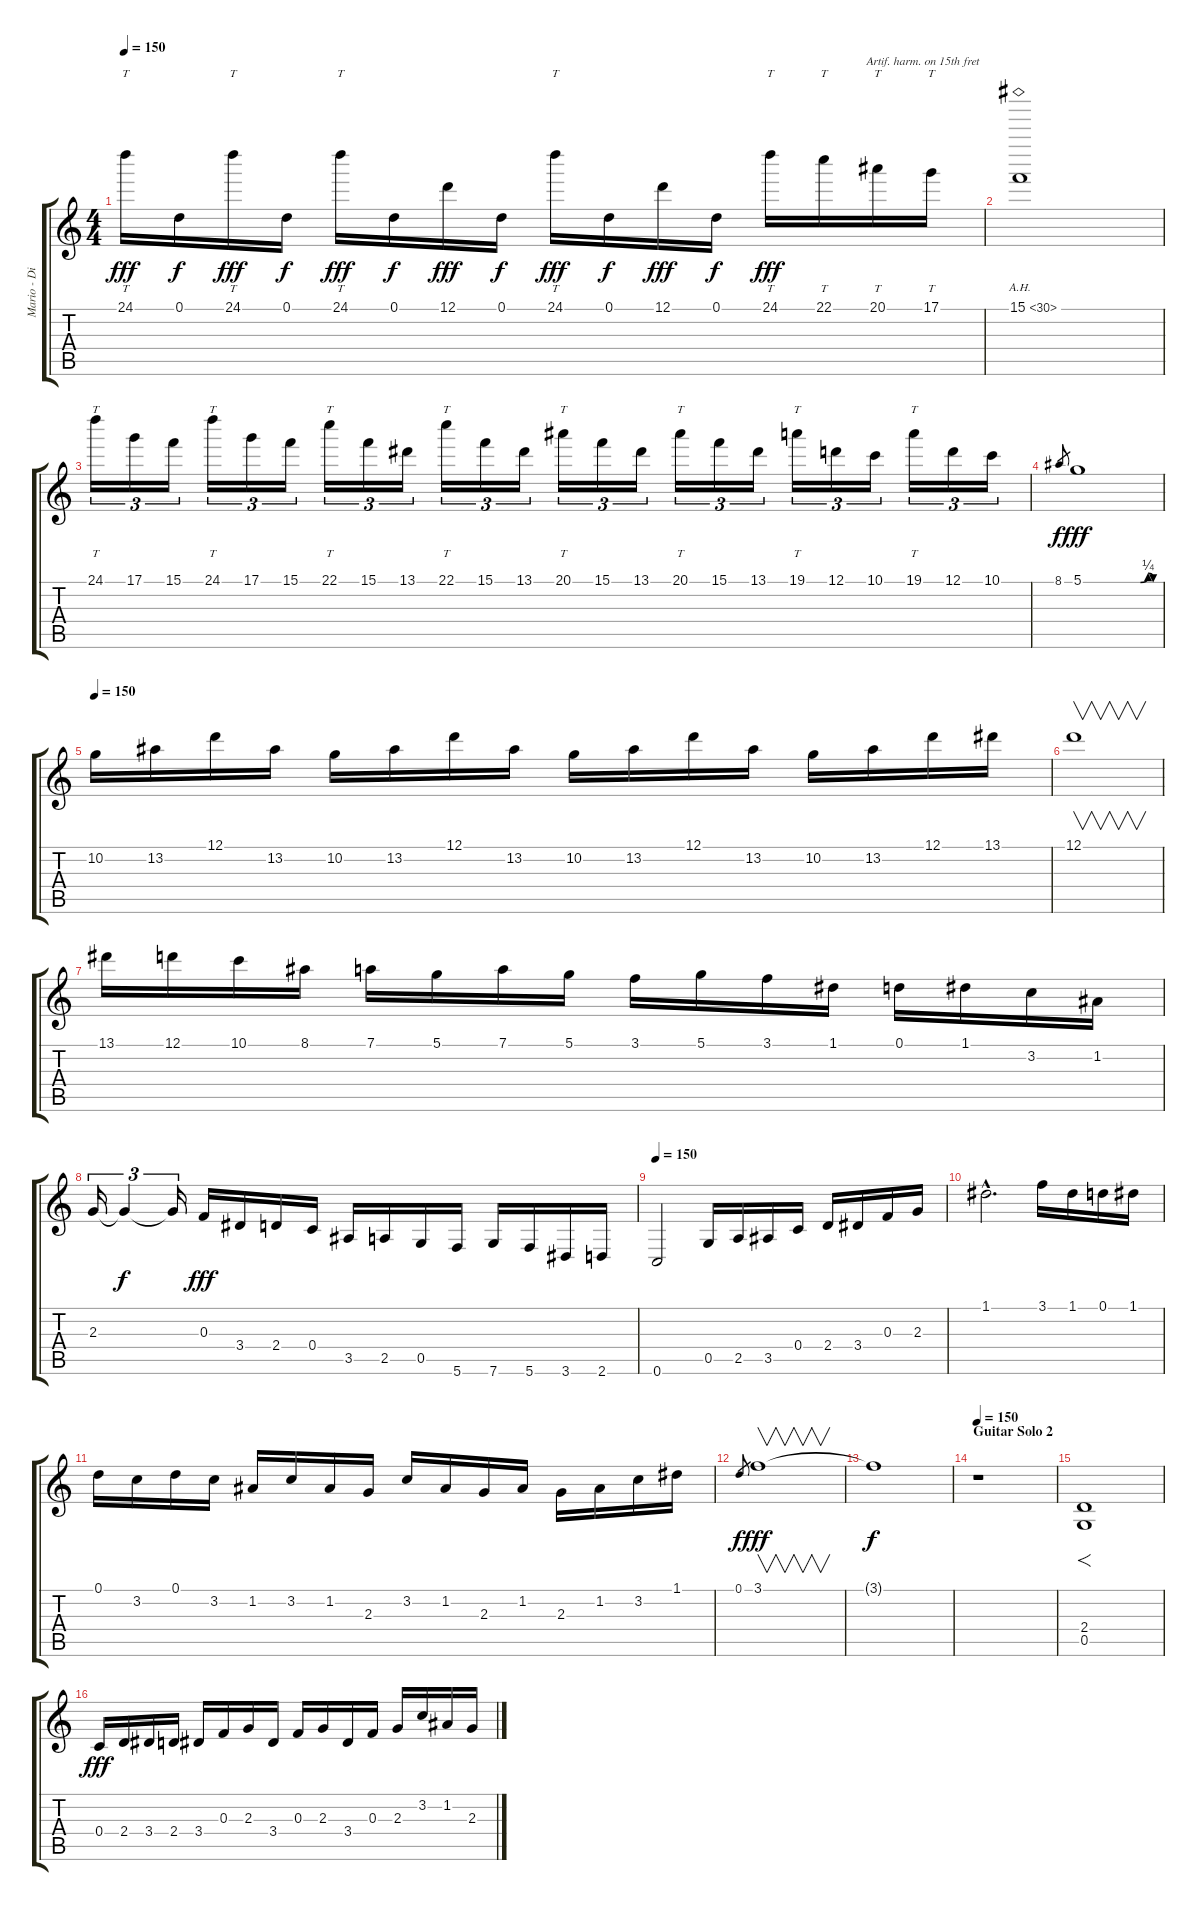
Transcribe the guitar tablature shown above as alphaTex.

\track ("Mario - Dist" "Mario - Di") {instrument distortionguitar}
\staff {score tabs}
\tuning (D4 A3 F3 C3 G2 C2) {hide}
\ts (4 4)
\tempo 150
\clef g2
\ks c
24.1.16{tt dy fff} 0.1.16{dy f} 24.1.16{tt dy fff} 0.1.16{dy f} 24.1.16{tt dy fff} 0.1.16{dy f} 12.1.16{dy fff} 0.1.16{dy f} 24.1.16{tt dy fff} 0.1.16{dy f} 12.1.16{dy fff} 0.1.16{dy f} 24.1.16{tt dy fff} 22.1.16{tt txt "              Artif. harm. on 15th fret"} 20.1.16{tt} 17.1.16{tt} |
15.1{ah 15}.1 |
24.1.16{tt tu (3 2) balance 0} 17.1.16{tu (3 2)} 15.1.16{tu (3 2)} 24.1.16{tt tu (3 2)} 17.1.16{tu (3 2)} 15.1.16{tu (3 2)} 22.1.16{tt tu (3 2) balance 16} 15.1.16{tu (3 2)} 13.1.16{tu (3 2)} 22.1.16{tt tu (3 2)} 15.1.16{tu (3 2)} 13.1.16{tu (3 2)} 20.1.16{tt tu (3 2) balance 0} 15.1.16{tu (3 2)} 13.1.16{tu (3 2)} 20.1.16{tt tu (3 2)} 15.1.16{tu (3 2)} 13.1.16{tu (3 2)} 19.1.16{tt tu (3 2) balance 16} 12.1.16{tu (3 2)} 10.1.16{tu (3 2)} 19.1.16{tt tu (3 2)} 12.1.16{tu (3 2)} 10.1.16{tu (3 2)} |
8.1.8{gr dy f} 5.1{be (custom 0 0 30 0 45 0 51 1 55 0 60 0)}.1{dy fff balance 8} |
\tempo 150
10.2.16 13.2.16 12.1.16 13.2.16 10.2.16 13.2.16 12.1.16 13.2.16 10.2.16 13.2.16 12.1.16 13.2.16 10.2.16 13.2.16 12.1.16 13.1.16 |
12.1.1{v} |
13.1.16 12.1.16 10.1.16 8.1.16 7.1.16 5.1.16 7.1.16 5.1.16 3.1.16 5.1.16 3.1.16 1.1.16 0.1.16 1.1.16 3.2.16 1.2.16 |
2.3.16{tu (3 2)} 2.3{t}.4{tu (3 2) dy f} 2.3{t}.16{tu (3 2)} 0.3.16{dy fff} 3.4.16 2.4.16 0.4.16 3.5.16 2.5.16 0.5.16 5.6.16 7.6.16 5.6.16 3.6.16 2.6.16 |
\tempo 150
0.6.2 0.5.16 2.5.16 3.5.16 0.4.16 2.4.16 3.4.16 0.3.16 2.3.16 |
1.1{hac}.2{d} 3.1.16 1.1.16 0.1.16 1.1.16 |
0.1.16 3.2.16 0.1.16 3.2.16 1.2.16 3.2.16 1.2.16 2.3.16 3.2.16 1.2.16 2.3.16 1.2.16 2.3.16 1.2.16 3.2.16 1.1.16 |
0.1.8{gr dy f} 3.1.1{v dy fff} |
3.1{t}.1{dy f volume 0} |
\section ("" "Guitar Solo 2")
\tempo 150
r.1{volume 16 instrument overdrivenguitar} |
(2.4 0.5).1{f} |
0.4.16{dy fff} 2.4.16 3.4.16 2.4.16 3.4.16 0.3.16 2.3.16 3.4.16 0.3.16 2.3.16 3.4.16 0.3.16 2.3.16 3.2.16 1.2.16 2.3.16
